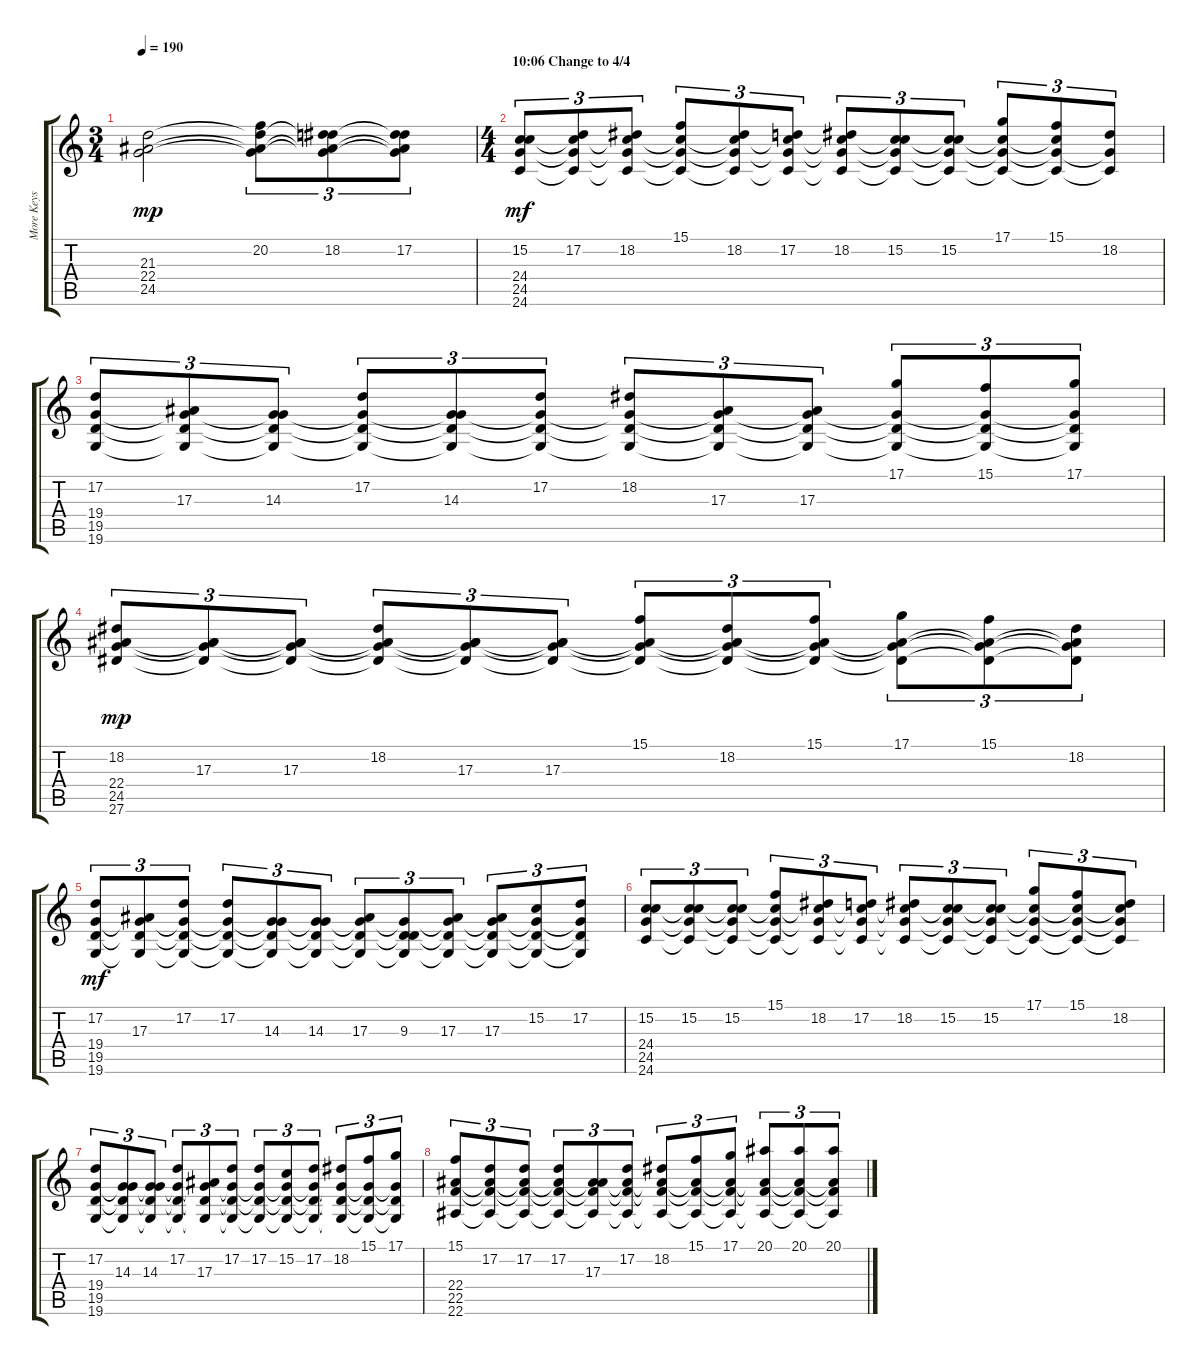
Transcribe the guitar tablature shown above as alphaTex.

\track ("More Keys" "More Keys") {instrument stringensemble1}
\staff {score tabs}
\tuning (D4 A3 F3 C3 G2 C2) {hide}
\ts (3 4)
\tempo 190
\clef g2
\ks c
(21.3 22.4 24.5).2{dy mp} (20.2 21.3{t} 22.4{t} 24.5{t}).8{tu (3 2)} (18.2 21.3{t} 22.4{t} 24.5{t}).8{tu (3 2)} (17.2 21.3{t} 22.4{t} 24.5{t}).8{tu (3 2)} |
\ts (4 4)
\section ("" "10:06 Change to 4/4")
(15.2 24.4 24.5 24.6).8{tu (3 2) dy mf} (17.2 24.4{t} 24.5{t} 24.6{t}).8{tu (3 2)} (18.2 24.4{t} 24.5{t} 24.6{t}).8{tu (3 2)} (15.1 24.4{t} 24.5{t} 24.6{t}).8{tu (3 2)} (18.2 24.4{t} 24.5{t} 24.6{t}).8{tu (3 2)} (17.2 24.4{t} 24.5{t} 24.6{t}).8{tu (3 2)} (18.2 24.4{t} 24.5{t} 24.6{t}).8{tu (3 2)} (15.2 24.4{t} 24.5{t} 24.6{t}).8{tu (3 2)} (15.2 24.4{t} 24.5{t} 24.6{t}).8{tu (3 2)} (17.1 24.4{t} 24.5{t} 24.6{t}).8{tu (3 2)} (15.1 24.4{t} 24.5{t} 24.6{t}).8{tu (3 2)} (18.2 24.5{t} 24.6{t}).8{tu (3 2)} |
(17.2 19.4 19.5 19.6).8{tu (3 2)} (17.3 19.4{t} 19.5{t} 19.6{t}).8{tu (3 2)} (14.3 19.4{t} 19.5{t} 19.6{t}).8{tu (3 2)} (17.2 19.4{t} 19.5{t} 19.6{t}).8{tu (3 2)} (14.3 19.4{t} 19.5{t} 19.6{t}).8{tu (3 2)} (17.2 19.4{t} 19.5{t} 19.6{t}).8{tu (3 2)} (18.2 19.4{t} 19.5{t} 19.6{t}).8{tu (3 2)} (17.3 19.4{t} 19.5{t} 19.6{t}).8{tu (3 2)} (17.3 19.4{t} 19.5{t} 19.6{t}).8{tu (3 2)} (17.1 19.4{t} 19.5{t} 19.6{t}).8{tu (3 2)} (15.1 19.4{t} 19.5{t} 19.6{t}).8{tu (3 2)} (17.1 19.4{t} 19.5{t} 19.6{t}).8{tu (3 2)} |
(18.2 22.4 24.5 27.6).8{tu (3 2) dy mp} (17.3 22.4{t} 24.5{t} 27.6{t}).8{tu (3 2)} (17.3 22.4{t} 24.5{t} 27.6{t}).8{tu (3 2)} (18.2 22.4{t} 24.5{t} 27.6{t}).8{tu (3 2)} (17.3 22.4{t} 24.5{t} 27.6{t}).8{tu (3 2)} (17.3 22.4{t} 24.5{t} 27.6{t}).8{tu (3 2)} (15.1 22.4{t} 24.5{t} 27.6{t}).8{tu (3 2)} (18.2 22.4{t} 24.5{t} 27.6{t}).8{tu (3 2)} (15.1 22.4{t} 24.5{t} 27.6{t}).8{tu (3 2)} (17.1 22.4{t} 24.5{t} 27.6{t}).8{tu (3 2)} (15.1 22.4{t} 24.5{t} 27.6{t}).8{tu (3 2)} (18.2 22.4{t} 24.5{t} 27.6{t}).8{tu (3 2)} |
(17.2 19.4 19.5 19.6).8{tu (3 2) dy mf} (17.3 19.4{t} 19.5{t} 19.6{t}).8{tu (3 2)} (17.2 19.4{t} 19.5{t} 19.6{t}).8{tu (3 2)} (17.2 19.4{t} 19.5{t} 19.6{t}).8{tu (3 2)} (14.3 19.4{t} 19.5{t} 19.6{t}).8{tu (3 2)} (14.3 19.4{t} 19.5{t} 19.6{t}).8{tu (3 2)} (17.3 19.4{t} 19.5{t} 19.6{t}).8{tu (3 2)} (9.3 19.4{t} 19.5{t} 19.6{t}).8{tu (3 2)} (17.3 19.4{t} 19.5{t} 19.6{t}).8{tu (3 2)} (17.3 19.4{t} 19.5{t} 19.6{t}).8{tu (3 2)} (15.2 19.4{t} 19.5{t} 19.6{t}).8{tu (3 2)} (17.2 19.4{t} 19.5{t} 19.6{t}).8{tu (3 2)} |
(15.2 24.4 24.5 24.6).8{tu (3 2)} (15.2 24.4{t} 24.5{t} 24.6{t}).8{tu (3 2)} (15.2 24.4{t} 24.5{t} 24.6{t}).8{tu (3 2)} (15.1 24.4{t} 24.5{t} 24.6{t}).8{tu (3 2)} (18.2 24.4{t} 24.5{t} 24.6{t}).8{tu (3 2)} (17.2 24.4{t} 24.5{t} 24.6{t}).8{tu (3 2)} (18.2 24.4{t} 24.5{t} 24.6{t}).8{tu (3 2)} (15.2 24.4{t} 24.5{t} 24.6{t}).8{tu (3 2)} (15.2 24.4{t} 24.5{t} 24.6{t}).8{tu (3 2)} (17.1 24.4{t} 24.5{t} 24.6{t}).8{tu (3 2)} (15.1 24.4{t} 24.5{t} 24.6{t}).8{tu (3 2)} (18.2 24.4{t} 24.5{t} 24.6{t}).8{tu (3 2)} |
(17.2 19.4 19.5 19.6).8{tu (3 2)} (14.3 19.4{t} 19.5{t} 19.6{t}).8{tu (3 2)} (14.3 19.4{t} 19.5{t} 19.6{t}).8{tu (3 2)} (17.2 19.4{t} 19.5{t} 19.6{t}).8{tu (3 2)} (17.3 19.4{t} 19.5{t} 19.6{t}).8{tu (3 2)} (17.2 19.4{t} 19.5{t} 19.6{t}).8{tu (3 2)} (17.2 19.4{t} 19.5{t} 19.6{t}).8{tu (3 2)} (15.2 19.4{t} 19.5{t} 19.6{t}).8{tu (3 2)} (17.2 19.4{t} 19.5{t} 19.6{t}).8{tu (3 2)} (18.2 19.4{t} 19.5{t} 19.6{t}).8{tu (3 2)} (15.1 19.4{t} 19.5{t} 19.6{t}).8{tu (3 2)} (17.1 19.4{t} 19.5{t} 19.6{t}).8{tu (3 2)} |
(15.1 22.4 22.5 22.6).8{tu (3 2)} (17.2 22.4{t} 22.5{t} 22.6{t}).8{tu (3 2)} (17.2 22.4{t} 22.5{t} 22.6{t}).8{tu (3 2)} (17.2 22.4{t} 22.5{t} 22.6{t}).8{tu (3 2)} (17.3 22.4{t} 22.5{t} 22.6{t}).8{tu (3 2)} (17.2 22.4{t} 22.5{t} 22.6{t}).8{tu (3 2)} (18.2 22.4{t} 22.5{t} 22.6{t}).8{tu (3 2)} (15.1 22.4{t} 22.5{t} 22.6{t}).8{tu (3 2)} (17.1 22.4{t} 22.5{t} 22.6{t}).8{tu (3 2)} (20.1 22.4{t} 22.5{t} 22.6{t}).8{tu (3 2)} (20.1 22.4{t} 22.5{t} 22.6{t}).8{tu (3 2)} (20.1 22.4{t} 22.5{t} 22.6{t}).8{tu (3 2)}
